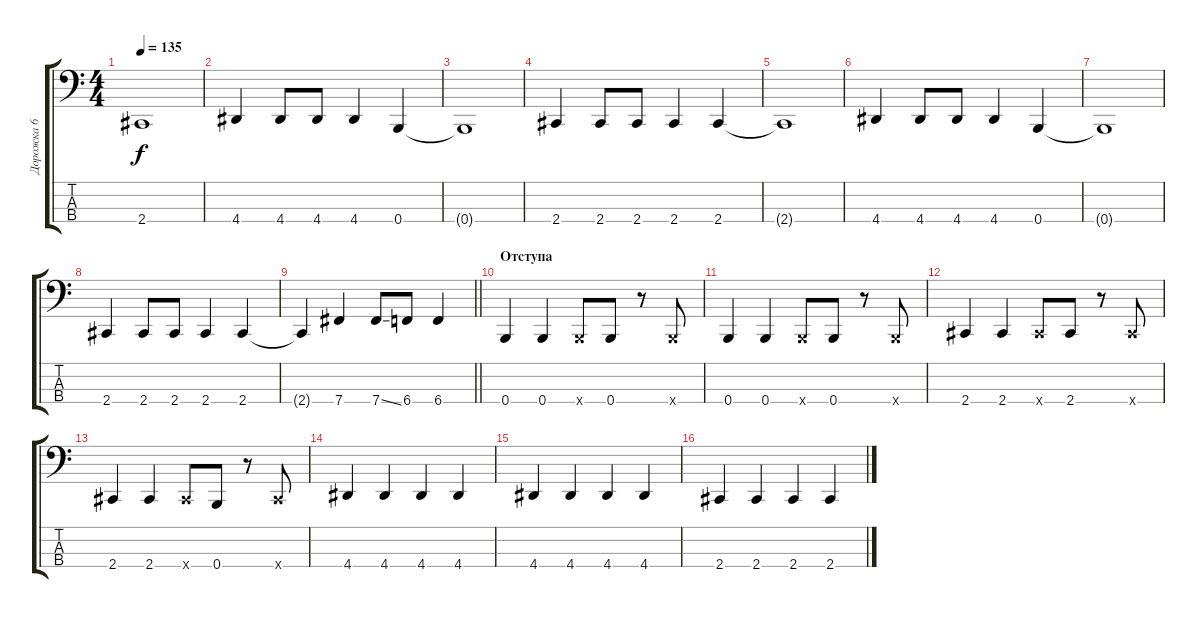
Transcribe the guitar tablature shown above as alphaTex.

\track ("Дорожка 6" "Дорожка 6") {instrument electricbassfinger}
\staff {score tabs}
\tuning (E2 B1 Gb1 B0) {hide}
\ts (4 4)
\tempo 135
\clef f4
\ks c
2.4{t}.1{dy f} |
4.4.4 4.4.8 4.4.8 4.4.4 0.4.4 |
0.4{t}.1 |
2.4.4 2.4.8 2.4.8 2.4.4 2.4.4 |
2.4{t}.1 |
4.4.4 4.4.8 4.4.8 4.4.4 0.4.4 |
0.4{t}.1 |
2.4.4 2.4.8 2.4.8 2.4.4 2.4.4 |
\barLineRight lightlight
2.4{t}.4 7.4.4 7.4{ss}.8 6.4.8 6.4.4 |
\section ("" "Отступа")
0.4.4 0.4.4 0.4{x}.8 0.4.8 r.8 0.4{x}.8 |
0.4.4 0.4.4 0.4{x}.8 0.4.8 r.8 0.4{x}.8 |
2.4.4 2.4.4 2.4{x}.8 2.4.8 r.8 2.4{x}.8 |
2.4.4 2.4.4 2.4{x}.8 0.4.8 r.8 2.4{x}.8 |
4.4.4 4.4.4 4.4.4 4.4.4 |
4.4.4 4.4.4 4.4.4 4.4.4 |
2.4.4 2.4.4 2.4.4 2.4.4
